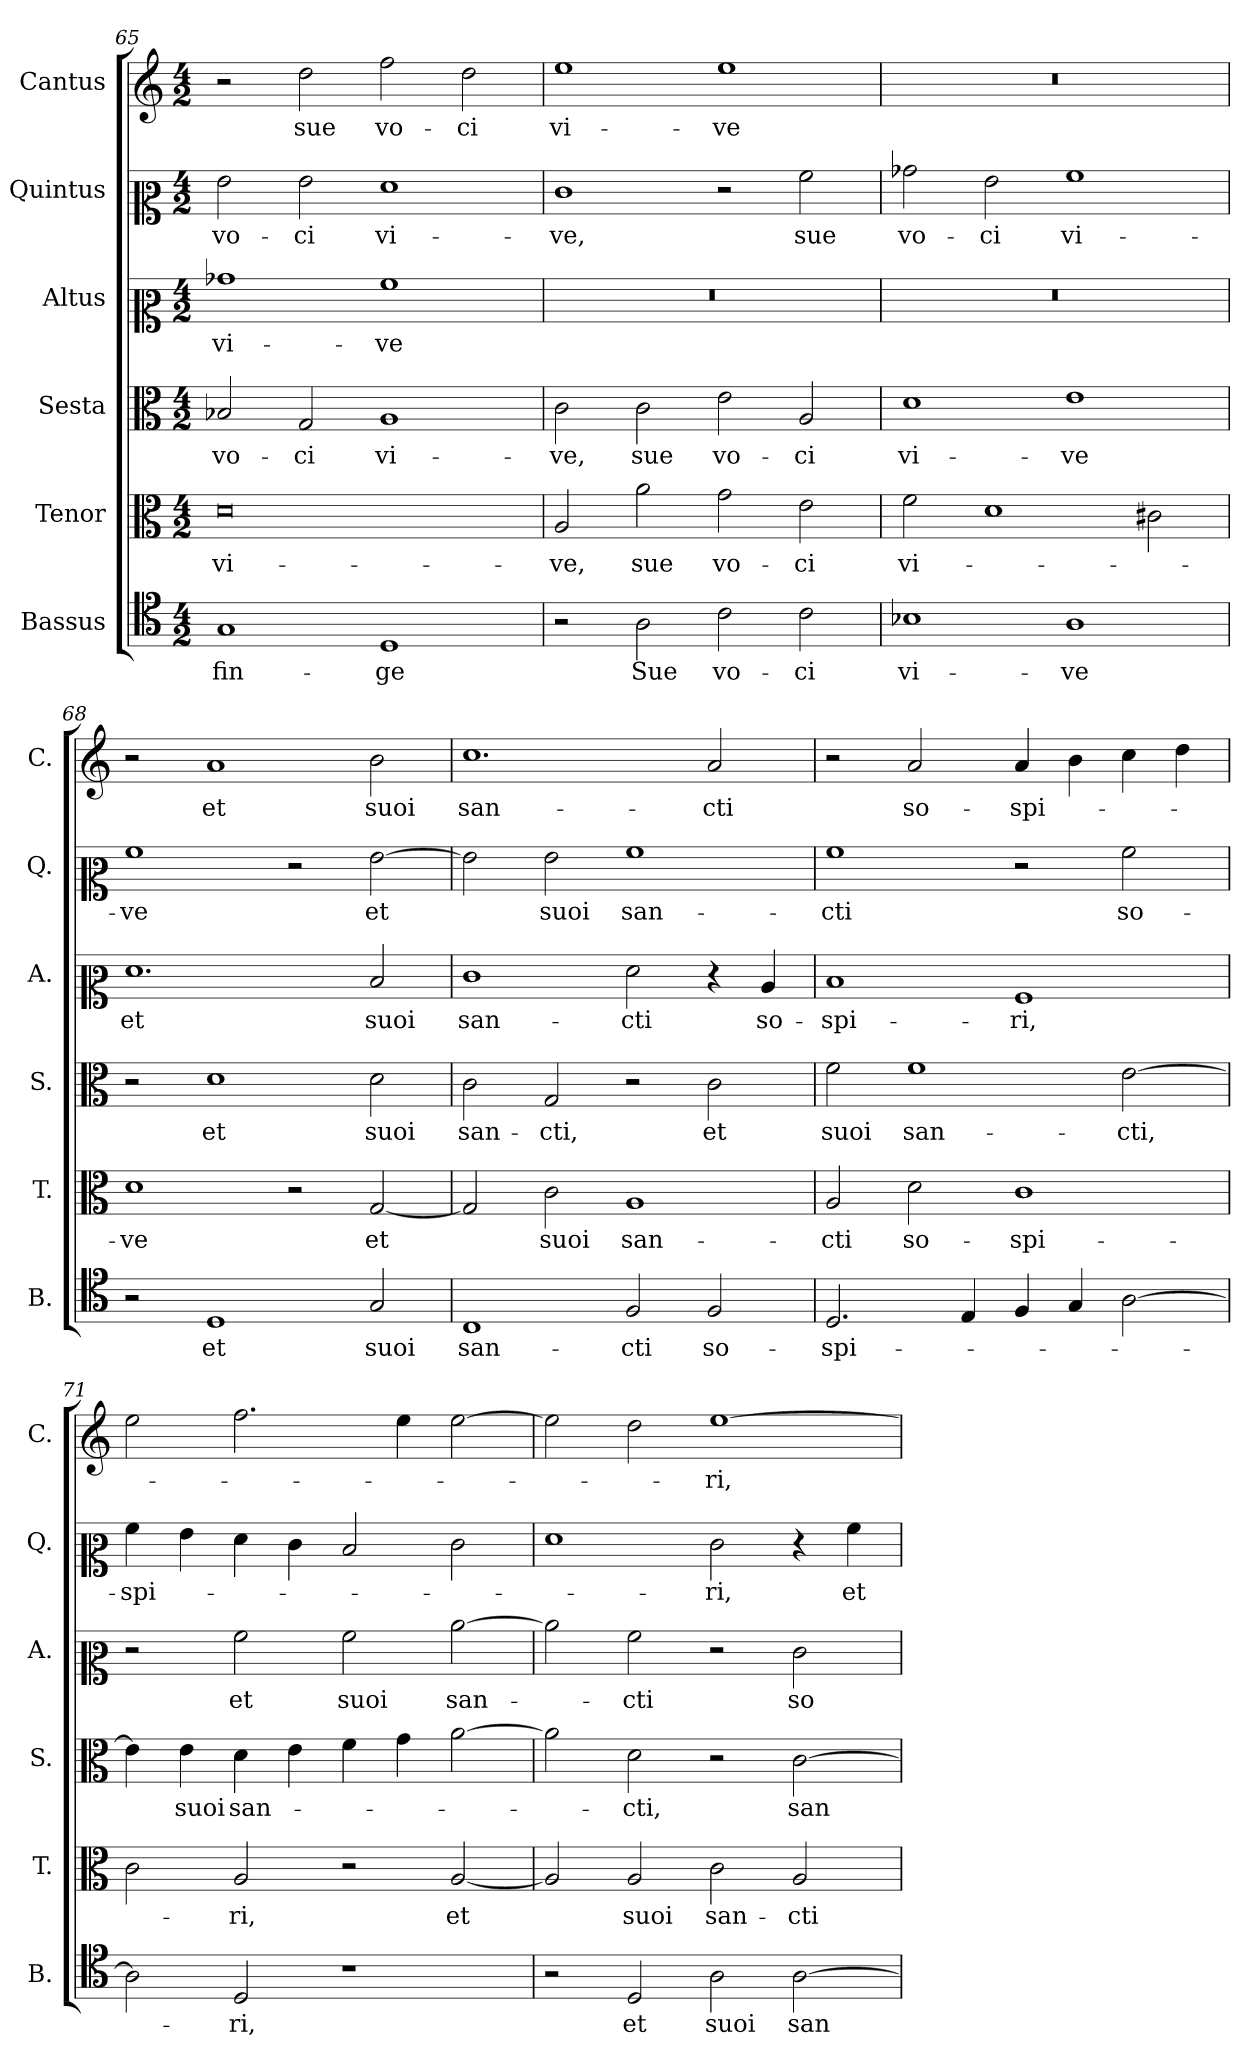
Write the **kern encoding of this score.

**kern	**text	**kern	**text	**kern	**text	**kern	**text	**kern	**text	**kern	**text
*part6	*part6	*part5	*part5	*part4	*part4	*part3	*part3	*part2	*part2	*part1	*part1
*staff6	*staff6	*staff5	*staff5	*staff4	*staff4	*staff3	*staff3	*staff2	*staff2	*staff1	*staff1
*I"Bassus	*	*I"Tenor	*	*I"Sesta	*	*I"Altus	*	*I"Quintus	*	*I"Cantus	*
*I'B.	*	*I'T.	*	*I'S.	*	*I'A.	*	*I'Q.	*	*I'C.	*
*clefC4	*	*clefC3	*	*clefC3	*	*clefC2	*	*clefC2	*	*clefG2	*
*k[]	*	*k[]	*	*k[]	*	*k[]	*	*k[]	*	*k[]	*
*M4/2	*	*M4/2	*	*M4/2	*	*M4/2	*	*M4/2	*	*M4/2	*
=65	=65	=65	=65	=65	=65	=65	=65	=65	=65	=65	=65
1G	fin-	0d	vi-	2B-X/	vo-	1b-X	vi-	2g\	vo-	2r	.
.	.	.	.	2G/	-ci	.	.	2g\	-ci	2dd\	sue
1D	-ge	.	.	1A	vi-	1a	-ve	1f	vi-	2ff\	vo-
.	.	.	.	.	.	.	.	.	.	2dd\	-ci
!!LO:PB:g=z
=66	=66	=66	=66	=66	=66	=66	=66	=66	=66	=66	=66
2r	.	2A/	-ve,	2c\	-ve,	0r	.	1e	-ve,	1ee	vi-
2A\	Sue	2a\	sue	2c\	sue	.	.	.	.	.	.
2c\	vo-	2g\	vo-	2e\	vo-	.	.	2r	.	1ee	-ve
2c\	-ci	2e\	-ci	2A/	-ci	.	.	2a\	sue	.	.
=67	=67	=67	=67	=67	=67	=67	=67	=67	=67	=67	=67
1B-X	vi-	2f\	vi-	1d	vi-	0r	.	2b-X\	vo-	0r	.
.	.	1d	.	.	.	.	.	2g\	-ci	.	.
1A	-ve	.	.	1e	-ve	.	.	1a	vi-	.	.
.	.	2c#X\	.	.	.	.	.	.	.	.	.
=68	=68	=68	=68	=68	=68	=68	=68	=68	=68	=68	=68
2r	.	1d	-ve	2r	.	1.f	et	1a	-ve	2r	.
1D	et	.	.	1d	et	.	.	.	.	1a	et
.	.	2r	.	.	.	.	.	2r	.	.	.
2G/	suoi	[2G/	et	2d\	suoi	2d/	suoi	[2g\	et	2b\	suoi
=69	=69	=69	=69	=69	=69	=69	=69	=69	=69	=69	=69
1C	san-	2G/]	.	2c\	san-	1e	san-	2g\]	.	1.cc	san-
.	.	2c\	suoi	2G/	-cti,	.	.	2g\	suoi	.	.
2F/	-cti	1A	san-	2r	.	2f\	-cti	1a	san-	.	.
2F/	so-	.	.	2c\	et	4r	.	.	.	2a/	-cti
.	.	.	.	.	.	4c/	so-	.	.	.	.
=70	=70	=70	=70	=70	=70	=70	=70	=70	=70	=70	=70
2.D/	-spi-	2A/	-cti	2f\	suoi	1d	-spi-	1a	-cti	2r	.
.	.	2d\	so-	1f	san-	.	.	.	.	2a/	so-
4E/	.	.	.	.	.	.	.	.	.	.	.
4F/	.	1c	-spi-	.	.	1A	-ri,	2r	.	4a/	-spi-
4G/	.	.	.	.	.	.	.	.	.	4b\	.
[2A\	.	.	.	[2e\	-cti,	.	.	2a\	so-	4cc\	.
.	.	.	.	.	.	.	.	.	.	4dd\	.
=71	=71	=71	=71	=71	=71	=71	=71	=71	=71	=71	=71
2A\]	.	2c\	.	4e\]	.	2r	.	4a\	-spi-	2ee\	.
.	.	.	.	4e\	suoi	.	.	4g\	.	.	.
2D/	-ri,	2A/	-ri,	4d\	san-	2a\	et	4f\	.	2.ff\	.
.	.	.	.	4e\	.	.	.	4e\	.	.	.
1r	.	2r	.	4f\	.	2a\	suoi	2d/	.	.	.
.	.	.	.	4g\	.	.	.	.	.	4ee\	.
.	.	[2A/	et	[2a\	.	[2cc\	san-	2e\	.	[2ee\	.
!!LO:LB:g=z
=72	=72	=72	=72	=72	=72	=72	=72	=72	=72	=72	=72
2r	.	2A/]	.	2a\]	.	2cc\]	.	1f	.	2ee\]	.
2D/	et	2A/	suoi	2d\	-cti,	2a\	-cti	.	.	2dd\	.
2A\	suoi	2c\	san-	2r	.	2r	.	2e\	-ri,	[1ee	-ri,
[2A\	san-	2A/	-cti	[2c\	san-	2e\	so-	4r	.	.	.
.	.	.	.	.	.	.	.	4a\	et	.	.
=	=	=	=	=	=	=	=	=	=	=	=
*-	*-	*-	*-	*-	*-	*-	*-	*-	*-	*-	*-
